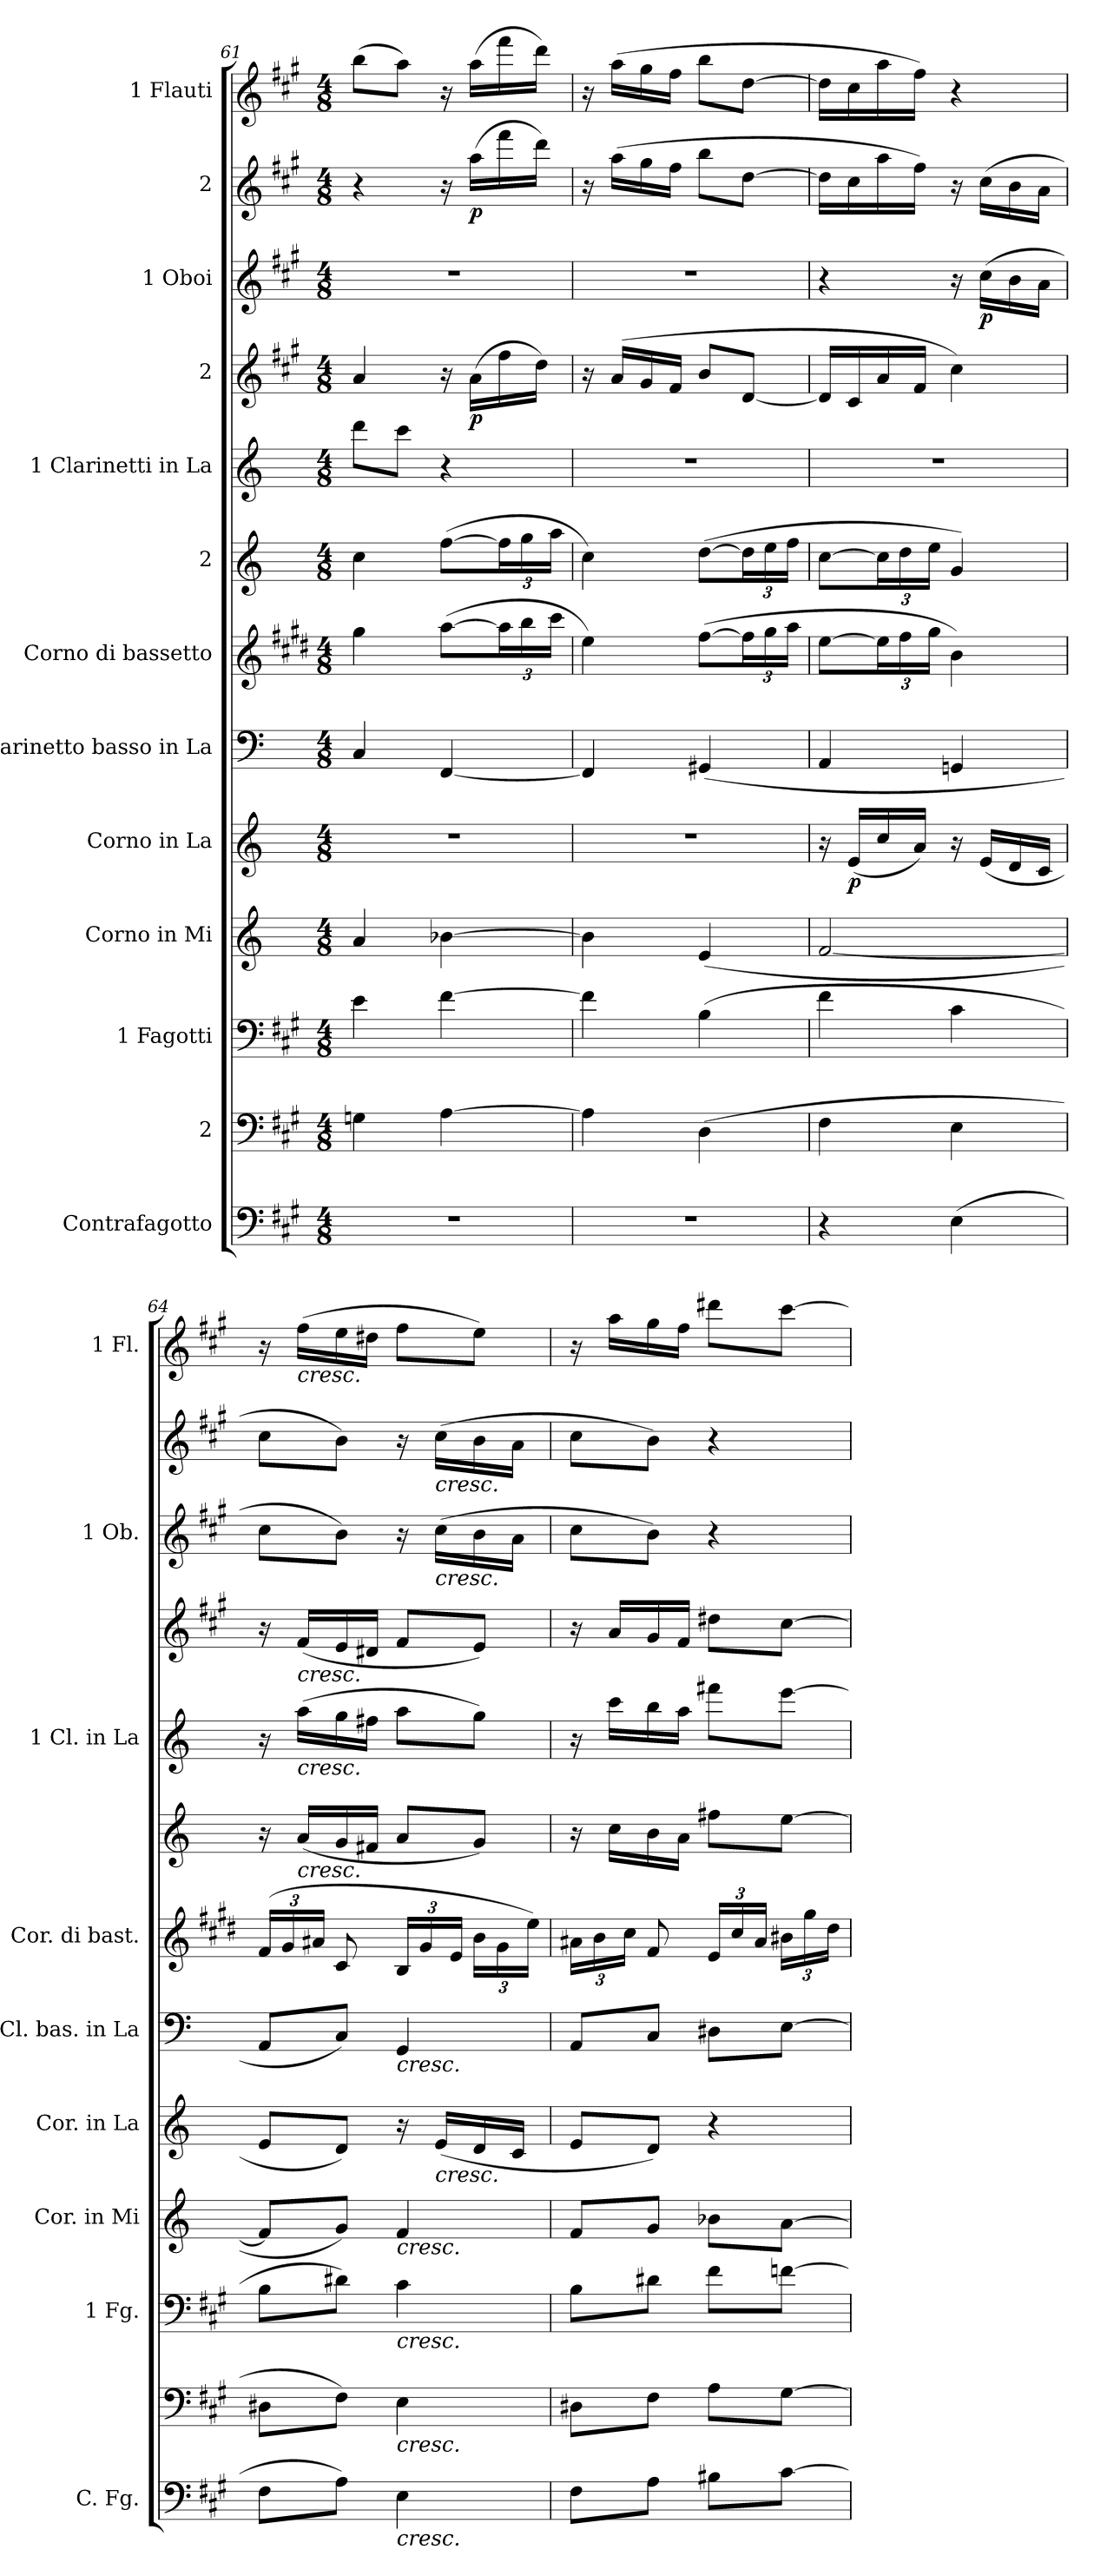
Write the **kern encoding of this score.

**kern	**kern	**kern	**kern	**kern	**dynam	**kern	**kern	**kern	**kern	**kern	**dynam	**kern	**dynam	**kern	**dynam	**kern
*part13	*part12	*part11	*part10	*part9	*part9	*part8	*part7	*part6	*part5	*part4	*part4	*part3	*part3	*part2	*part2	*part1
*staff13	*staff12	*staff11	*staff10	*staff9	*staff9	*staff8	*staff7	*staff6	*staff5	*staff4	*staff4	*staff3	*staff3	*staff2	*staff2	*staff1
*I"Contrafagotto	*I"2	*I"1  Fagotti	*I"Corno in Mi	*I"Corno in La	*	*I"Clarinetto basso in La	*I"Corno di bassetto	*I"2	*I"1  Clarinetti in La	*I"2	*	*I"1  Oboi	*	*I"2	*	*I"1  Flauti
*I'C. Fg.	*	*I'1  Fg.	*I'Cor. in Mi	*I'Cor. in La	*	*I'Cl. bas. in La	*I'Cor. di bast.	*	*I'1  Cl. in La	*	*	*I'1  Ob.	*	*	*	*I'1  Fl.
*clefF4	*clefF4	*clefF4	*clefG2	*clefG2	*	*clefF4	*clefG2	*clefG2	*clefG2	*clefG2	*	*clefG2	*	*clefG2	*	*clefG2
*ITrd7c12	*	*	*ITrd5c8	*ITrd2c3	*	*ITrd2c3	*ITrd4c7	*ITrd2c3	*ITrd2c3	*	*	*	*	*	*	*
*k[f#c#g#]	*k[f#c#g#]	*k[f#c#g#]	*k[f#c#g#d#]	*k[f#c#g#]	*	*k[f#c#g#]	*k[f#c#g#]	*k[f#c#g#]	*k[f#c#g#]	*k[f#c#g#]	*	*k[f#c#g#]	*	*k[f#c#g#]	*	*k[f#c#g#]
*M4/8	*M4/8	*M4/8	*M4/8	*M4/8	*	*M4/8	*M4/8	*M4/8	*M4/8	*M4/8	*	*M4/8	*	*M4/8	*	*M4/8
=61	=61	=61	=61	=61	=61	=61	=61	=61	=61	=61	=61	=61	=61	=61	=61	=61
2r	4Gn\	4e\	4c#/	2r	.	4AA/	4cc#\	4a\	8bb\L	4a/	.	2r	.	4r	.	(8bb\L
.	.	.	.	.	.	.	.	.	8aa\J	.	.	.	.	.	.	8aa\J)
.	[4A\	[4f#\	[4dn\	.	.	[4DD/	([8dd\L	([8dd\L	4r	16r	.	.	.	16r	.	16r
!	!	!	!	!	!	!	!	!	!	!	!LO:DY:b	!	!	!	!LO:DY:b	!
.	.	.	.	.	.	.	.	.	.	(16a\LL	p	.	.	(16aa\LL	p	(16aa\LL
*	*	*	*	*	*	*	*Xbrackettup	*Xbrackettup	*	*	*	*	*	*	*	*
.	.	.	.	.	.	.	24dd\L]	24dd\L]	.	16ff#\	.	.	.	16fff#\	.	16fff#\
.	.	.	.	.	.	.	24ee\	24ee\	.	.	.	.	.	.	.	.
.	.	.	.	.	.	.	.	.	.	16dd\JJ)	.	.	.	16ddd\JJ)	.	16ddd\JJ)
.	.	.	.	.	.	.	24ff#\JJ	24ff#\JJ	.	.	.	.	.	.	.	.
=62	=62	=62	=62	=62	=62	=62	=62	=62	=62	=62	=62	=62	=62	=62	=62	=62
2r	4A\]	4f#\]	4d\]	2r	.	4DD/]	4a\)	4a\)	2r	16r	.	2r	.	16r	.	16r
.	.	.	.	.	.	.	.	.	.	(16a/LL	.	.	.	(16aa\LL	.	(16aa\LL
.	.	.	.	.	.	.	.	.	.	16g#/	.	.	.	16gg#\	.	16gg#\
.	.	.	.	.	.	.	.	.	.	16f#/JJ	.	.	.	16ff#\JJ	.	16ff#\JJ
.	(4D\	(4B\	(4G#/	.	.	(4EE#X/	([8b\L	([8b\L	.	8b/L	.	.	.	8bb\L	.	8bb\L
.	.	.	.	.	.	.	24b\L]	24b\L]	.	[8d/J	.	.	.	[8dd\J	.	[8dd\J
.	.	.	.	.	.	.	24cc#\	24cc#\	.	.	.	.	.	.	.	.
.	.	.	.	.	.	.	24dd\JJ	24dd\JJ	.	.	.	.	.	.	.	.
=63	=63	=63	=63	=63	=63	=63	=63	=63	=63	=63	=63	=63	=63	=63	=63	=63
4r	4F#\	4f#\	[2A/	16r	.	4FF#/	[8a\L	[8a\L	2r	16d/LL]	.	4r	.	16dd\LL]	.	16dd\LL]
!	!	!	!	!	!LO:DY:b	!	!	!	!	!	!	!	!	!	!	!
.	.	.	.	(16c#/LL	p	.	.	.	.	16c#/	.	.	.	16cc#\	.	16cc#\
.	.	.	.	16a/	.	.	24a\L]	24a\L]	.	16a/	.	.	.	16aa\	.	16aa\
.	.	.	.	.	.	.	24b\	24b\	.	.	.	.	.	.	.	.
.	.	.	.	16f#/JJ)	.	.	.	.	.	16f#/JJ	.	.	.	16ff#\JJ)	.	16ff#\JJ)
.	.	.	.	.	.	.	24cc#\JJ	24cc#\JJ	.	.	.	.	.	.	.	.
(4EE\	4E\	4c#\	.	16r	.	4EEn/	4e\)	4e/)	.	4cc#\)	.	16r	.	16r	.	4r
!	!	!	!	!	!	!	!	!	!	!	!	!	!LO:DY:b	!	!	!
.	.	.	.	(16c#/LL	.	.	.	.	.	.	.	(16cc#\LL	p	(16cc#\LL	.	.
.	.	.	.	16B/	.	.	.	.	.	.	.	16b\	.	16b\	.	.
.	.	.	.	16A/JJ	.	.	.	.	.	.	.	16a\JJ	.	16a\JJ	.	.
!!LO:PB:g=z
=64	=64	=64	=64	=64	=64	=64	=64	=64	=64	=64	=64	=64	=64	=64	=64	=64
8FF#\L	8D#X\L	8B\L	8A/L]	8c#/L	.	8FF#/L	(24B/LL	16r	16r	16r	.	8cc#\L	.	8cc#\L	.	16r
.	.	.	.	.	.	.	24c#/	.	.	.	.	.	.	.	.	.
!	!	!	!	!	!	!	!	!	!	!	!	!	!	!	!	!LO:TX:b:i:t=cresc.
!	!	!	!	!	!	!	!	!	!	!LO:TX:b:i:t=cresc.	!	!	!	!	!	!
!	!	!	!	!	!	!	!	!	!LO:TX:b:i:t=cresc.	!	!	!	!	!	!	!
!	!	!	!	!	!	!	!	!LO:TX:b:i:t=cresc.	!	!	!	!	!	!	!	!
.	.	.	.	.	.	.	.	(16f#/LL	(16ff#\LL	(16f#/LL	.	.	.	.	.	(16ff#\LL
.	.	.	.	.	.	.	24d#X/JJ	.	.	.	.	.	.	.	.	.
8AA\J)	8F#\J)	8d#X\J)	8B/J)	8B/J)	.	8AA/J)	8F#/	16e/	16ee\	16e/	.	8b\J)	.	8b\J)	.	16ee\
.	.	.	.	.	.	.	.	16d#X/JJ	16dd#X\JJ	16d#X/JJ	.	.	.	.	.	16dd#X\JJ
!	!	!	!	!	!	!LO:TX:b:i:t=cresc.	!	!	!	!	!	!	!	!	!	!
!	!	!	!LO:TX:b:i:t=cresc.	!	!	!	!	!	!	!	!	!	!	!	!	!
!	!	!LO:TX:b:i:t=cresc.	!	!	!	!	!	!	!	!	!	!	!	!	!	!
!	!LO:TX:b:i:t=cresc.	!	!	!	!	!	!	!	!	!	!	!	!	!	!	!
!LO:TX:b:i:t=cresc.	!	!	!	!	!	!	!	!	!	!	!	!	!	!	!	!
4EE\	4E\	4c#\	4A/	16r	.	4EE/	24E/LL	8f#/L	8ff#\L	8f#/L	.	16r	.	16r	.	8ff#\L
.	.	.	.	.	.	.	24c#/	.	.	.	.	.	.	.	.	.
!	!	!	!	!	!	!	!	!	!	!	!	!	!	!LO:TX:b:i:t=cresc.	!	!
!	!	!	!	!	!	!	!	!	!	!	!	!LO:TX:b:i:t=cresc.	!	!	!	!
!	!	!	!	!LO:TX:b:i:t=cresc.	!	!	!	!	!	!	!	!	!	!	!	!
.	.	.	.	(16c#/LL	.	.	.	.	.	.	.	(16cc#\LL	.	(16cc#\LL	.	.
.	.	.	.	.	.	.	24A/JJ	.	.	.	.	.	.	.	.	.
.	.	.	.	16B/	.	.	24e\LL	8e/J)	8ee\J)	8e/J)	.	16b\	.	16b\	.	8ee\J)
.	.	.	.	.	.	.	24c#\	.	.	.	.	.	.	.	.	.
.	.	.	.	16A/JJ	.	.	.	.	.	.	.	16a\JJ	.	16a\JJ	.	.
.	.	.	.	.	.	.	24a\JJ)	.	.	.	.	.	.	.	.	.
=65	=65	=65	=65	=65	=65	=65	=65	=65	=65	=65	=65	=65	=65	=65	=65	=65
8FF#\L	8D#X\L	8B\L	8A/L	8c#/L	.	8FF#/L	24d#X\LL	16r	16r	16r	.	8cc#\L	.	8cc#\L	.	16r
.	.	.	.	.	.	.	24e\	.	.	.	.	.	.	.	.	.
.	.	.	.	.	.	.	.	16a\LL	16aa\LL	16a/LL	.	.	.	.	.	16aa\LL
.	.	.	.	.	.	.	24f#\JJ	.	.	.	.	.	.	.	.	.
8AA\J	8F#\J	8d#X\J	8B/J	8B/J)	.	8AA/J	8B/	16g#\	16gg#\	16g#/	.	8b\J)	.	8b\J)	.	16gg#\
.	.	.	.	.	.	.	.	16f#\JJ	16ff#\JJ	16f#/JJ	.	.	.	.	.	16ff#\JJ
8BB#X\L	8A\L	8f#\L	8dn\L	4r	.	8BB#X\L	24A/LL	8dd#X\L	8ddd#X\L	8dd#X\L	.	4r	.	4r	.	8ddd#X\L
.	.	.	.	.	.	.	24f#/	.	.	.	.	.	.	.	.	.
.	.	.	.	.	.	.	24d#/JJ	.	.	.	.	.	.	.	.	.
[8C#\J	[8G#\J	[8fn\J	[8c#\J	.	.	[8C#\J	24e#X\LL	[8cc#\J	[8ccc#\J	[8cc#\J	.	.	.	.	.	[8ccc#\J
.	.	.	.	.	.	.	24cc#\	.	.	.	.	.	.	.	.	.
.	.	.	.	.	.	.	24g#\JJ	.	.	.	.	.	.	.	.	.
=	=	=	=	=	=	=	=	=	=	=	=	=	=	=	=	=
*-	*-	*-	*-	*-	*-	*-	*-	*-	*-	*-	*-	*-	*-	*-	*-	*-
